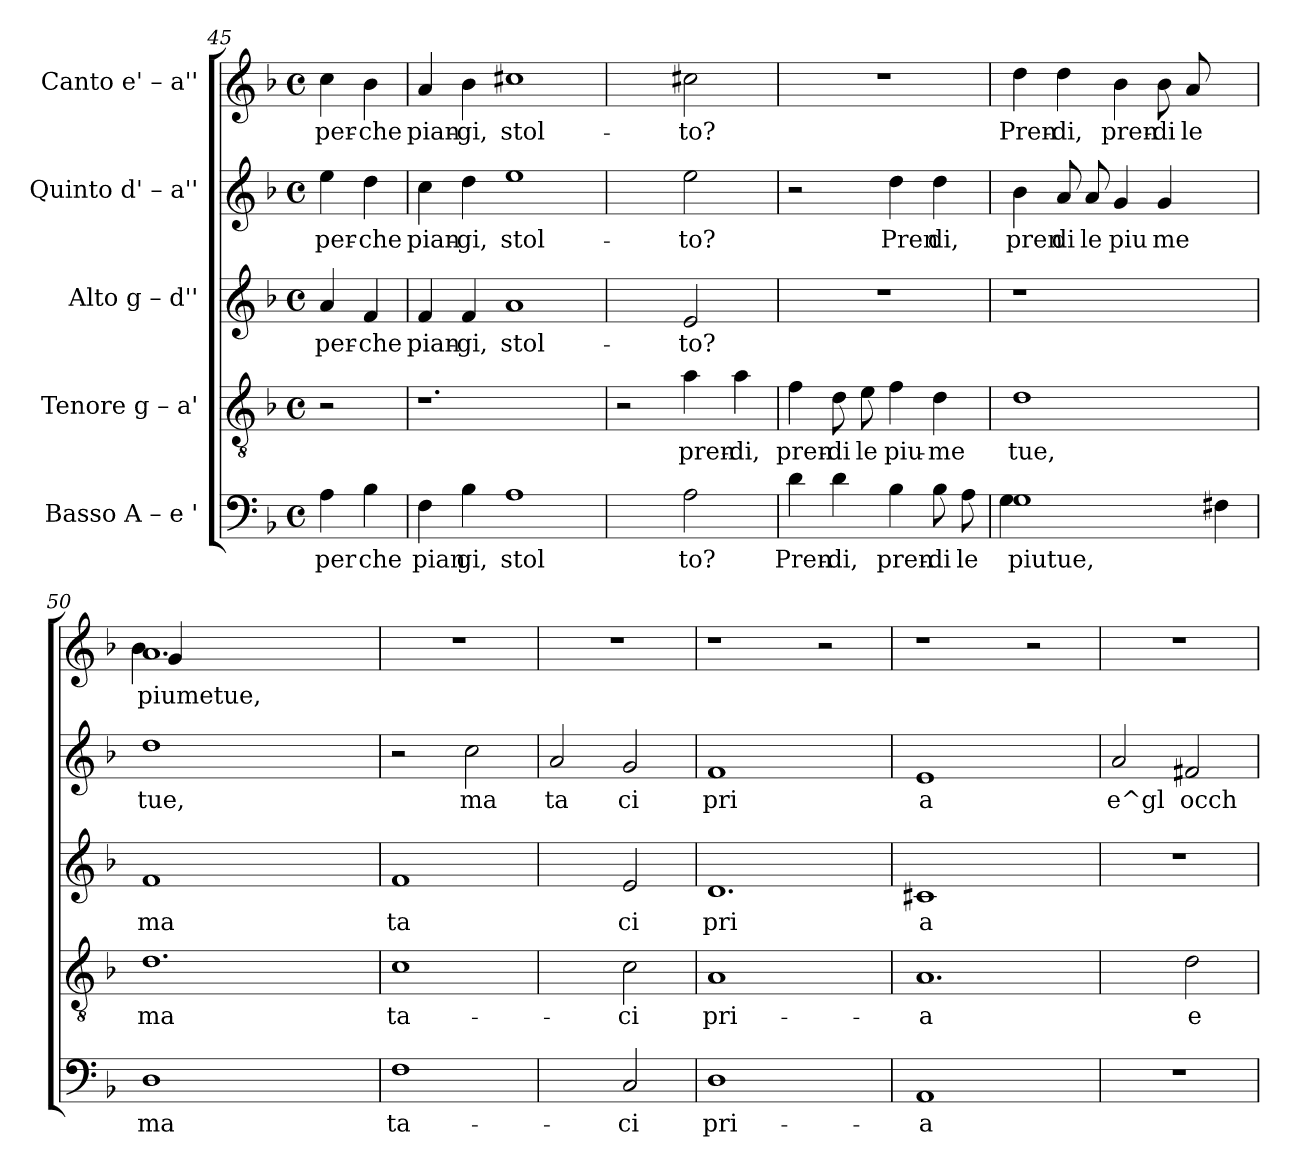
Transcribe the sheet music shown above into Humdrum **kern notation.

**kern	**text	**kern	**text	**kern	**text	**kern	**text	**kern	**text
*part5	*part5	*part4	*part4	*part3	*part3	*part2	*part2	*part1	*part1
*staff5	*staff5	*staff4	*staff4	*staff3	*staff3	*staff2	*staff2	*staff1	*staff1
*I"Basso  A – e '	*	*I"Tenore  g – a'	*	*I"Alto  g – d''	*	*I"Quinto  d' – a''	*	*I"Canto  e' – a''	*
*clefF4	*	*clefGv2	*	*clefG2	*	*clefG2	*	*clefG2	*
*k[b-]	*	*k[b-]	*	*k[b-]	*	*k[b-]	*	*k[b-]	*
*F:	*	*F:	*	*F:	*	*F:	*	*F:	*
*M4/4	*	*M4/4	*	*M4/4	*	*M4/4	*	*M4/4	*
*met(c)	*	*met(c)	*	*met(c)	*	*met(c)	*	*met(c)	*
=45	=45	=45	=45	=45	=45	=45	=45	=45	=45
!	!LO:LY:b:rj	!	!	!	!LO:LY:b:rj	!	!LO:LY:b:rj	!	!LO:LY:b:rj
4A\	per	2r	.	4a/	per-	4ee\	per-	4cc\	per-
!	!LO:LY:b:rj	!	!	!	!LO:LY:b:rj	!	!LO:LY:b:rj	!	!LO:LY:b:rj
4B-\	che	.	.	4f/	-che	4dd\	-che	4b-\	-che
=46	=46	=46	=46	=46	=46	=46	=46	=46	=46
!	!LO:LY:b:rj	!	!	!	!LO:LY:b:rj	!	!LO:LY:b:rj	!	!LO:LY:b:rj
4F\	pian	1.r	.	4f/	pian-	4cc\	pian-	4a/	pian-
!	!LO:LY:b:rj	!	!	!	!LO:LY:b:rj	!	!LO:LY:b:rj	!	!LO:LY:b:rj
4B-\	gi,	.	.	4f/	-gi,	4dd\	-gi,	4b-\	-gi,
!	!LO:LY:b:rj	!	!	!	!LO:LY:b:rj	!	!LO:LY:b:rj	!	!LO:LY:b:rj
1A	stol	.	.	1a	stol-	1ee	stol-	1cc#X	stol-
=47	=47	=47	=47	=47	=47	=47	=47	=47	=47
2ryy	.	2r	.	2ryy	.	2ryy	.	2ryy	.
!	!LO:LY:b:rj	!	!LO:LY:b:cj	!	!LO:LY:b:rj	!	!LO:LY:b:rj	!	!LO:LY:b:rj
2A\	to?	4a\	pren-	2e/	-to?	2ee\	-to?	2cc#X\	-to?
!	!	!	!LO:LY:b:cj	!	!	!	!	!	!
.	.	4a\	-di,	.	.	.	.	.	.
!!LO:PB:g=z
=48	=48	=48	=48	=48	=48	=48	=48	=48	=48
!	!LO:LY:b:rj	!	!LO:LY:b:cj	!	!	!	!	!	!
4d\	Pren-	4f\	pren-	1r	.	2r	.	1r	.
!	!LO:LY:b:rj	!	!LO:LY:b:cj	!	!	!	!	!	!
4d\	-di,	8d\	-di	.	.	.	.	.	.
!	!	!	!LO:LY:b:cj	!	!	!	!	!	!
.	.	8e\	le	.	.	.	.	.	.
!	!LO:LY:b:rj	!	!LO:LY:b:cj	!	!	!	!LO:LY:b:rj	!	!
4B-\	pren-	4f\	piu-	.	.	4dd\	Pren	.	.
!	!LO:LY:b:rj	!	!LO:LY:b:cj	!	!	!	!LO:LY:b:rj	!	!
8B-\	-di	4d\	-me	.	.	4dd\	di,	.	.
!	!LO:LY:b:rj	!	!	!	!	!	!	!	!
8A\	le	.	.	.	.	.	.	.	.
=49	=49	=49	=49	=49	=49	=49	=49	=49	=49
*^	*	*	*	*	*	*	*	*	*
!	!	!LO:LY:b:rj	!	!LO:LY:b:cj	!	!	!	!LO:LY:b:rj	!	!LO:LY:b:rj
1G	4G\	piutue,-	1d	tue,	1r	.	4b-\	pren	4dd\	Pren-
!	!	!	!	!	!	!	!	!LO:LY:b:rj	!	!LO:LY:b:rj
.	1ryy	.	.	.	.	.	8a/	di	4dd\	-di,
!	!	!	!	!	!	!	!	!LO:LY:b:rj	!	!
.	.	.	.	.	.	.	8a/	le	.	.
!	!	!	!	!	!	!	!	!LO:LY:b:rj	!	!LO:LY:b:rj
.	.	.	.	.	.	.	4g/	piu	4b-\	pren-
!	!	!	!	!	!	!	!	!LO:LY:b:rj	!	!LO:LY:b:rj
.	.	.	.	.	.	.	4g/	me	8b-\	-di
!	!	!	!	!	!	!	!	!	!	!LO:LY:b:rj
.	.	.	.	.	.	.	.	.	8a/	le
!	!	!LO:LY:b:rj	!	!	!	!	!	!	!	!
4F#X\	.	-	4ryy	.	4ryy	.	4ryy	.	4ryy	.
*v	*v	*	*	*	*	*	*	*	*	*
=50	=50	=50	=50	=50	=50	=50	=50	=50	=50
!	!LO:LY:b:rj	!	!LO:LY:b:cj	!	!LO:LY:b:rj	!	!LO:LY:b:rj	!	!LO:LY:b:rj
*	*	*	*	*	*	*	*	*^	*
*	*	*	*	*	*	*	*	*	*^	*
1D	ma	1.d	ma	1f	ma	1dd	tue,	1.a	4b-\	4g/	piumetue,-
.	.	.	.	.	.	.	.	.	1ryy	1ryy	.
2ryy	.	.	.	2ryy	.	2ryy	.	.	.	.	.
.	.	.	.	.	.	.	.	.	4ryy	4ryy	.
=51	=51	=51	=51	=51	=51	=51	=51	=51	=51	=51	=51
!	!LO:LY:b:rj	!	!LO:LY:b:cj	!	!LO:LY:b:rj	!	!	!	!	!	!
*	*	*	*	*	*	*	*	*v	*v	*v	*
1F	ta-	1c	ta-	1f	ta	2r	.	1r	.
!	!	!	!	!	!	!	!LO:LY:b:rj	!	!
.	.	.	.	.	.	2cc\	ma	.	.
=52	=52	=52	=52	=52	=52	=52	=52	=52	=52
!	!	!	!	!	!	!	!LO:LY:b:rj	!	!
2ryy	.	2ryy	.	2ryy	.	2a/	ta	1r	.
!	!LO:LY:b:rj	!	!LO:LY:b:cj	!	!LO:LY:b:rj	!	!LO:LY:b:rj	!	!
2C/	-ci	2c\	-ci	2e/	ci	2g/	ci	.	.
=53	=53	=53	=53	=53	=53	=53	=53	=53	=53
!	!LO:LY:b:rj	!	!LO:LY:b:cj	!	!LO:LY:b:rj	!	!LO:LY:b:rj	!	!
1D	pri-	1A	pri-	1.d	pri	1f	pri	1r	.
2ryy	.	2ryy	.	.	.	2ryy	.	2r	.
=54	=54	=54	=54	=54	=54	=54	=54	=54	=54
!	!LO:LY:b:rj	!	!LO:LY:b:cj	!	!LO:LY:b:rj	!	!LO:LY:b:rj	!	!
1AA	-a	1.A	-a	1c#X	a	1e	a	1r	.
2ryy	.	.	.	2ryy	.	2ryy	.	2r	.
!!LO:PB:g=z
=55	=55	=55	=55	=55	=55	=55	=55	=55	=55
!	!	!	!	!	!	!	!LO:LY:b:rj	!	!
1r	.	2ryy	.	1r	.	2a/	e^gl	1r	.
!	!	!	!LO:LY:b:cj	!	!	!	!LO:LY:b:rj	!	!
.	.	2d\	e	.	.	2f#X/	occh	.	.
=	=	=	=	=	=	=	=	=	=
*-	*-	*-	*-	*-	*-	*-	*-	*-	*-
